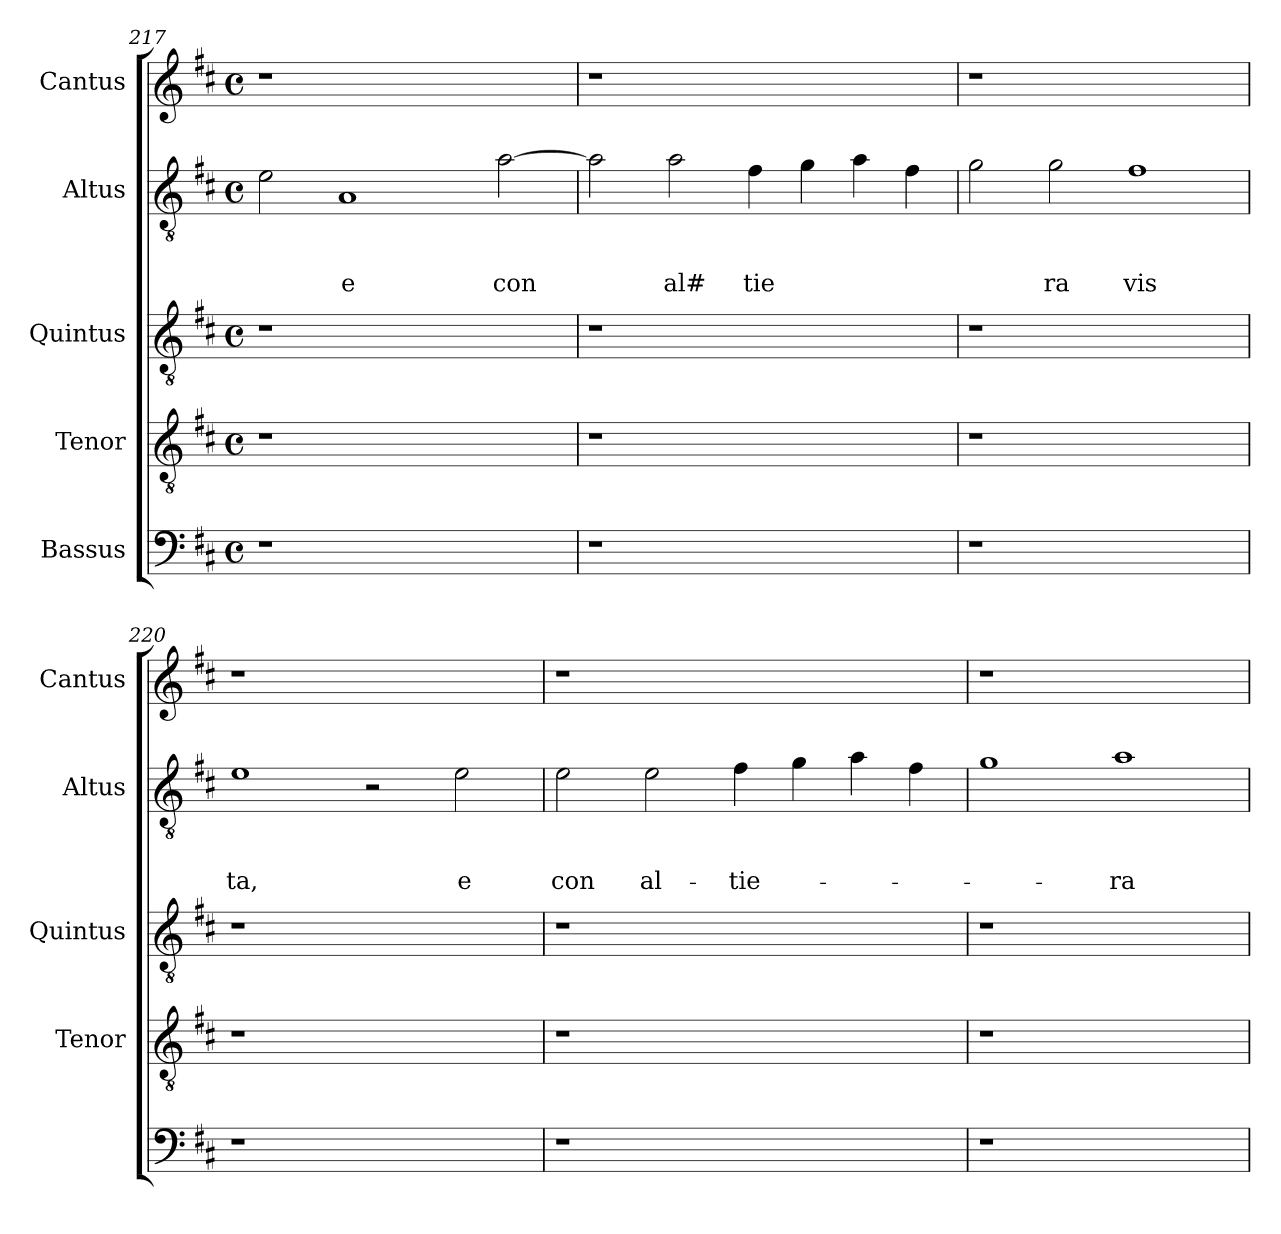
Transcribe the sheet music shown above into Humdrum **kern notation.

**kern	**kern	**kern	**kern	**text	**text	**text	**kern
*part5	*part4	*part3	*part2	*part2	*part2	*part2	*part1
*staff5	*staff4	*staff3	*staff2	*staff2	*staff2	*staff2	*staff1
*I"Bassus	*I"Tenor	*I"Quintus	*I"Altus	*	*	*	*I"Cantus
*	*I'Tenor	*I'Quintus	*I'Altus	*	*	*	*I'Cantus
*clefF4	*clefGv2	*clefGv2	*clefGv2	*	*	*	*clefG2
*k[f#c#]	*k[f#c#]	*k[f#c#]	*k[f#c#]	*	*	*	*k[f#c#]
*D:	*D:	*D:	*D:	*	*	*	*D:
*M4/4	*M4/4	*M4/4	*M4/4	*	*	*	*M4/4
*met(c)	*met(c)	*met(c)	*met(c)	*	*	*	*met(c)
=217	=217	=217	=217	=217	=217	=217	=217
1r	1r	1r	2e\	.	.	.	1r
!	!	!	!	!	!	!LO:LY:b	!
.	.	.	1A	.	.	e	.
1ryy	1ryy	1ryy	.	.	.	.	1ryy
!	!	!	!	!	!	!LO:LY:b	!
.	.	.	[>2a\	.	.	con	.
=218	=218	=218	=218	=218	=218	=218	=218
1r	1r	1r	2a\]	.	.	.	1r
!	!	!	!	!	!	!LO:LY:b	!
.	.	.	2a\	.	.	al#	.
!	!	!	!	!	!	!LO:LY:b	!
1ryy	1ryy	1ryy	4f#\	.	.	tie	1ryy
.	.	.	4g\	.	.	.	.
.	.	.	4a\	.	.	.	.
.	.	.	4f#\	.	.	.	.
=219	=219	=219	=219	=219	=219	=219	=219
1r	1r	1r	2g\	.	.	.	1r
!	!	!	!	!	!	!LO:LY:b	!
.	.	.	2g\	.	.	ra	.
!	!	!	!	!	!	!LO:LY:b	!
1ryy	1ryy	1ryy	1f#	.	.	vis	1ryy
=220	=220	=220	=220	=220	=220	=220	=220
!	!	!	!	!	!	!LO:LY:b	!
1r	1r	1r	1e	.	.	ta,	1r
1ryy	1ryy	1ryy	2r	.	.	.	1ryy
!	!	!	!	!	!	!LO:LY:b	!
.	.	.	2e\	.	.	e	.
!!LO:LB:g=z
=221	=221	=221	=221	=221	=221	=221	=221
!	!	!	!	!	!	!LO:LY:b	!
1r	1r	1r	2e\	.	.	con	1r
!	!	!	!	!	!	!LO:LY:b	!
.	.	.	2e\	.	.	al-	.
!	!	!	!	!	!	!LO:LY:b	!
1ryy	1ryy	1ryy	4f#\	.	.	-tie-	1ryy
.	.	.	4g\	.	.	.	.
.	.	.	4a\	.	.	.	.
.	.	.	4f#\	.	.	.	.
=222	=222	=222	=222	=222	=222	=222	=222
1r	1r	1r	1g	.	.	.	1r
!	!	!	!	!	!	!LO:LY:b	!
1ryy	1ryy	1ryy	1a	.	.	-ra	1ryy
=	=	=	=	=	=	=	=
*-	*-	*-	*-	*-	*-	*-	*-
